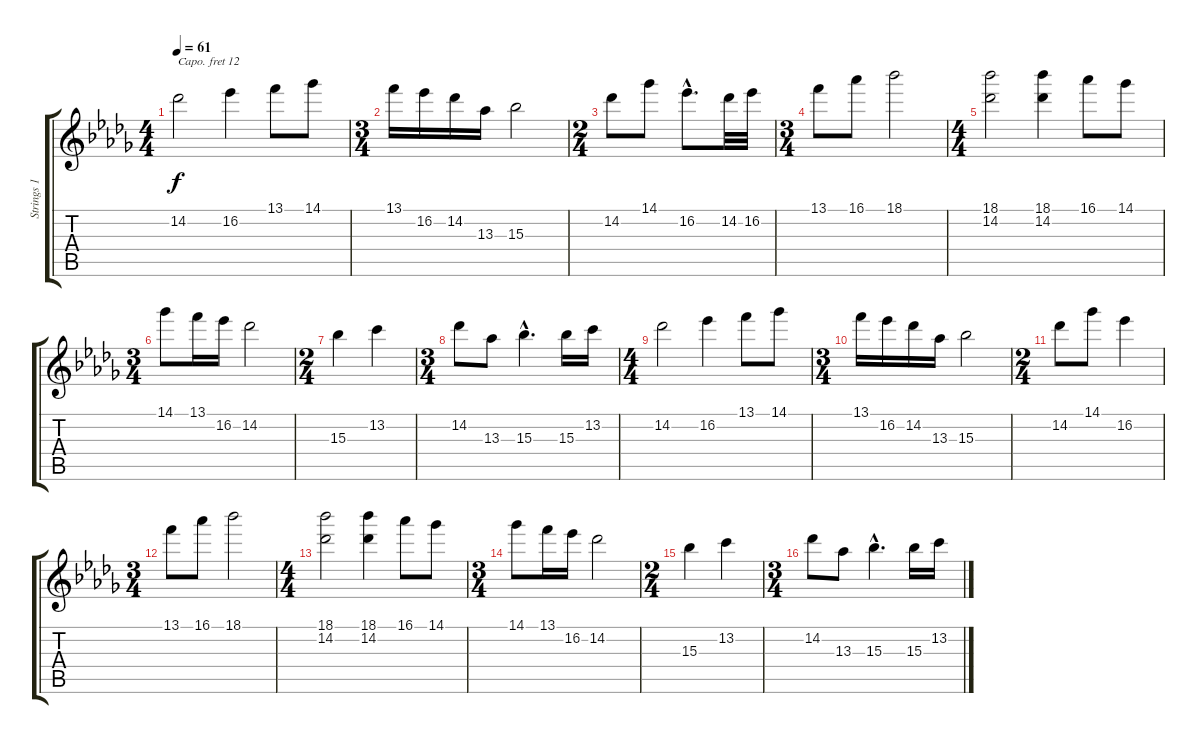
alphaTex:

\track ("Strings 1" "Strings 1") {instrument stringensemble1}
\staff {score tabs}
\capo 12
\tuning (E4 B3 G3 D3 A2 E2) {hide}
\ts (4 4)
\tempo 61
\clef g2
\ks db
14.2.2{dy f} 16.2.4 13.1.8 14.1.8 |
\ts (3 4)
13.1.16 16.2.16 14.2.16 13.3.16 15.3.2 |
\ts (2 4)
14.2.8 14.1.8 16.2{hac}.8{d} 14.2.32 16.2.32 |
\ts (3 4)
13.1.8 16.1.8 18.1.2 |
\ts (4 4)
(18.1 14.2).2 (18.1 14.2).4 16.1.8 14.1.8 |
\ts (3 4)
14.1.8 13.1.16 16.2.16 14.2.2 |
\ts (2 4)
15.3.4 13.2.4 |
\ts (3 4)
14.2.8 13.3.8 15.3{hac}.4{d} 15.3.16 13.2.16 |
\ts (4 4)
14.2.2 16.2.4 13.1.8 14.1.8 |
\ts (3 4)
13.1.16 16.2.16 14.2.16 13.3.16 15.3.2 |
\ts (2 4)
14.2.8 14.1.8 16.2.4 |
\ts (3 4)
13.1.8 16.1.8 18.1.2 |
\ts (4 4)
(18.1 14.2).2 (18.1 14.2).4 16.1.8 14.1.8 |
\ts (3 4)
14.1.8 13.1.16 16.2.16 14.2.2 |
\ts (2 4)
15.3.4 13.2.4 |
\ts (3 4)
14.2.8 13.3.8 15.3{hac}.4{d} 15.3.16 13.2.16
